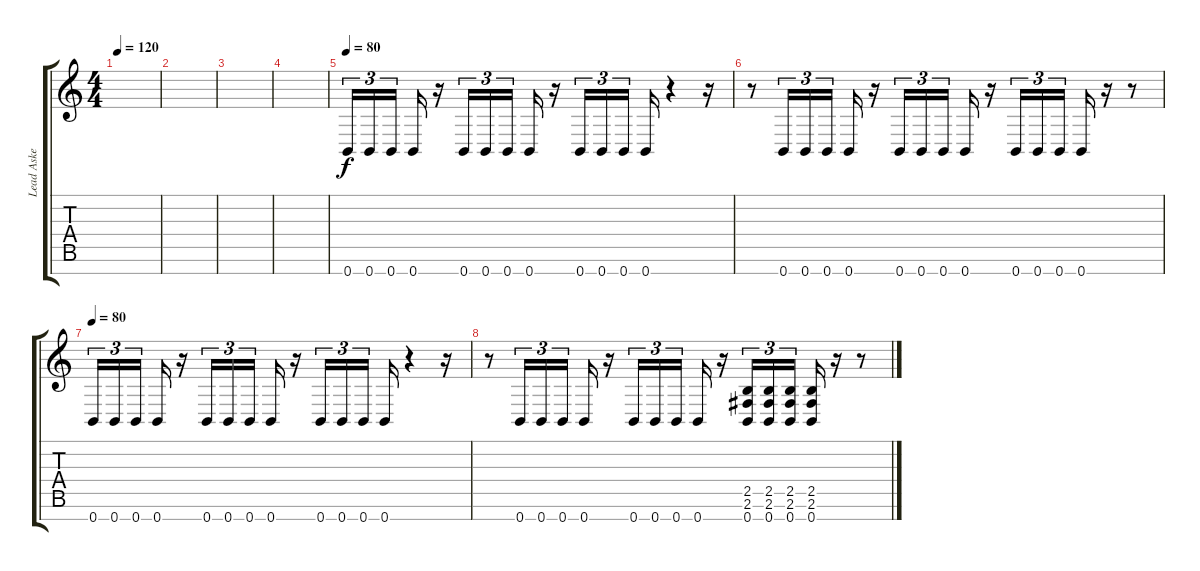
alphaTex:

\track ("Lead Aske" "Lead Aske") {instrument overdrivenguitar}
\staff {score tabs}
\tuning (E4 B3 G3 D3 A2 E2 B1) {hide}
\ts (4 4)
\tempo 120
\clef g2
\ks c
|
|
|
|
\tempo 80
0.7.16{tu (3 2)} 0.7.16{tu (3 2)} 0.7.16{tu (3 2) beam splitsecondary} 0.7.16 r.16 0.7.16{tu (3 2)} 0.7.16{tu (3 2)} 0.7.16{tu (3 2) beam splitsecondary} 0.7.16 r.16 0.7.16{tu (3 2)} 0.7.16{tu (3 2)} 0.7.16{tu (3 2) beam splitsecondary} 0.7.16 r.4 r.16 |
r.8 0.7.16{tu (3 2)} 0.7.16{tu (3 2)} 0.7.16{tu (3 2)} 0.7.16 r.16 0.7.16{tu (3 2)} 0.7.16{tu (3 2)} 0.7.16{tu (3 2)} 0.7.16 r.16 0.7.16{tu (3 2)} 0.7.16{tu (3 2)} 0.7.16{tu (3 2)} 0.7.16 r.16 r.8 |
\tempo 80
0.7.16{tu (3 2)} 0.7.16{tu (3 2)} 0.7.16{tu (3 2) beam splitsecondary} 0.7.16 r.16 0.7.16{tu (3 2)} 0.7.16{tu (3 2)} 0.7.16{tu (3 2) beam splitsecondary} 0.7.16 r.16 0.7.16{tu (3 2)} 0.7.16{tu (3 2)} 0.7.16{tu (3 2) beam splitsecondary} 0.7.16 r.4 r.16 |
r.8 0.7.16{tu (3 2)} 0.7.16{tu (3 2)} 0.7.16{tu (3 2)} 0.7.16 r.16 0.7.16{tu (3 2)} 0.7.16{tu (3 2)} 0.7.16{tu (3 2)} 0.7.16 r.16 (2.5 2.6 0.7).16{tu (3 2)} (2.5 2.6 0.7).16{tu (3 2)} (2.5 2.6 0.7).16{tu (3 2)} (2.5 2.6 0.7).16 r.16 r.8
